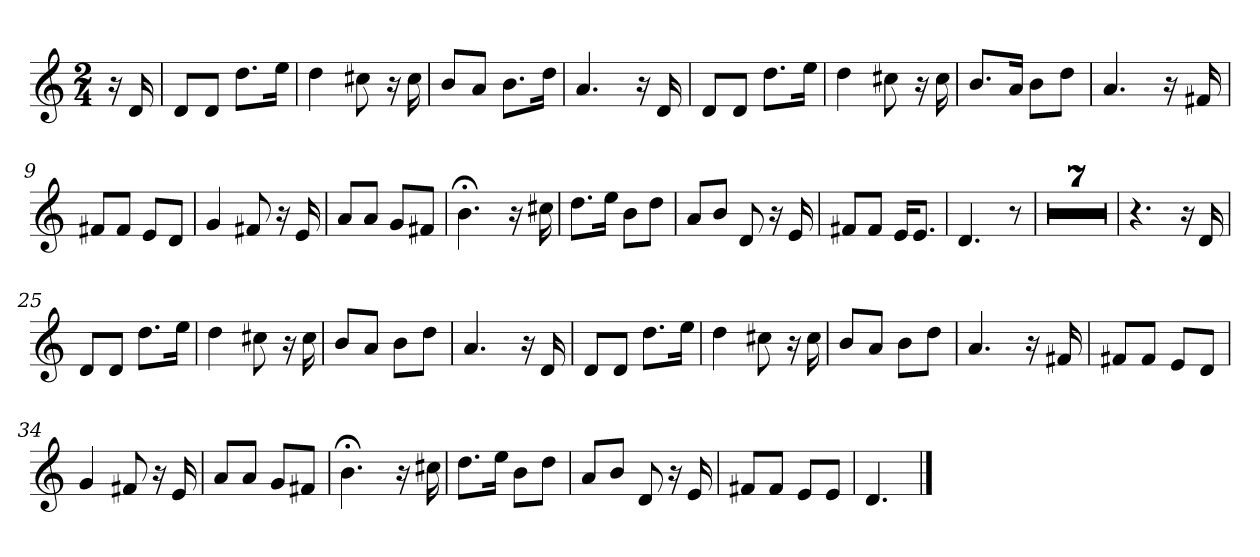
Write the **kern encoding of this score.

**kern
*part1
*staff1
*M2/4
*MM70
=
16r
16d
=1
8dL
8dJ
8.ddL
16eeJk
=2
4dd
8cc#X
16r
16cc#
=3
8bL
8aJ
8.bL
16ddJk
=4
4.a
16r
16d
=5
8dL
8dJ
8.ddL
16eeJk
=6
4dd
8cc#X
16r
16cc#
=7
8.bL
16aJk
8bL
8ddJ
=8
4.a
16r
16f#X
=9
8f#XL
8f#J
8eL
8dJ
=10
4g
8f#X
16r
16e
=11
8aL
8aJ
8gL
8f#XJ
=12
4.b;<
16r
16cc#X
=13
8.ddL
16eeJk
8bL
8ddJ
=14
8aL
8bJ
8d
16r
16e
=15
8f#XL
8f#J
16eKL
8.eJ
=16
4.d
8r
=17
2r
=18
2r
=19
2r
=20
2r
=21
2r
=22
2r
=23
2r
=24
4.r
16r
16d
=25
8dL
8dJ
8.ddL
16eeJk
=26
4dd
8cc#X
16r
16cc#
=27
8bL
8aJ
8bL
8ddJ
=28
4.a
16r
16d
=29
8dL
8dJ
8.ddL
16eeJk
=30
4dd
8cc#X
16r
16cc#
=31
8bL
8aJ
8bL
8ddJ
=32
4.a
16r
16f#X
=33
8f#XL
8f#J
8eL
8dJ
=34
4g
8f#X
16r
16e
=35
8aL
8aJ
8gL
8f#XJ
=36
4.b;<
16r
16cc#X
=37
8.ddL
16eeJk
8bL
8ddJ
=38
8aL
8bJ
8d
16r
16e
=39
8f#XL
8f#J
8eL
8eJ
=40
4.d
==
*-
